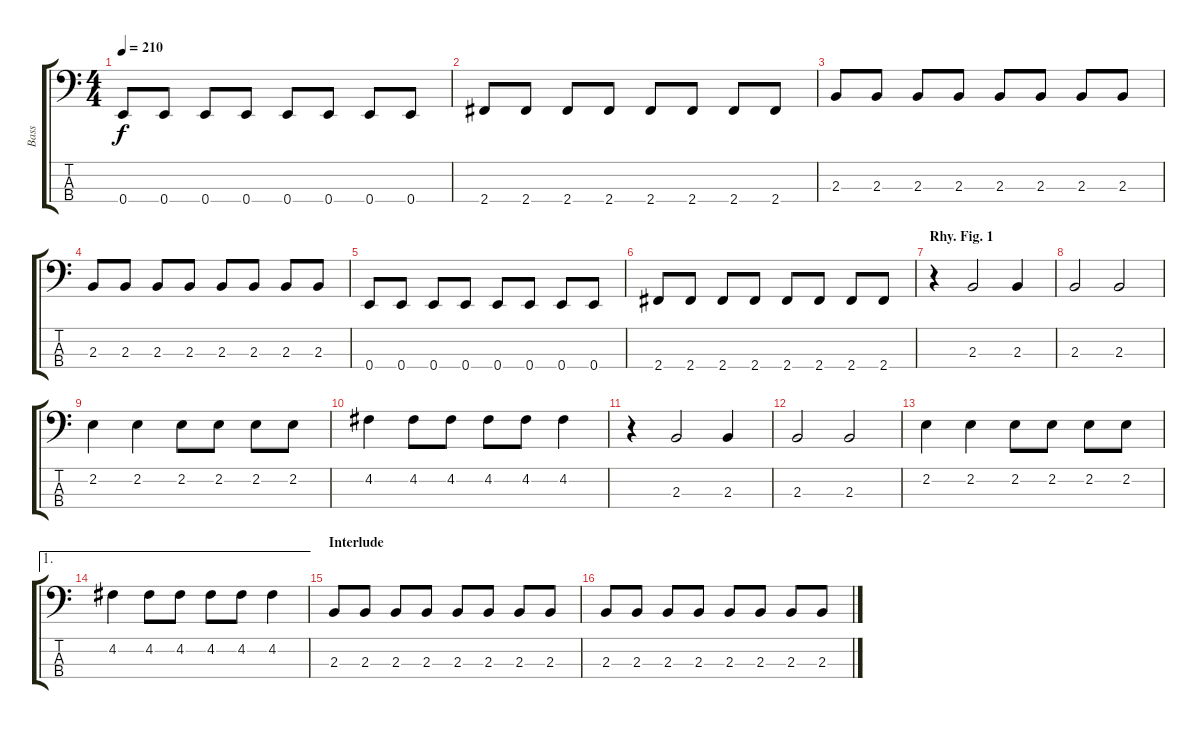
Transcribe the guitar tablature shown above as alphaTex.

\track ("Bass" "Bass") {instrument slapbass2}
\staff {score tabs}
\tuning (G2 D2 A1 E1) {hide}
\ts (4 4)
\tempo 210
\clef f4
\ks c
0.4.8{dy f} 0.4.8 0.4.8 0.4.8 0.4.8 0.4.8 0.4.8 0.4.8 |
2.4.8 2.4.8 2.4.8 2.4.8 2.4.8 2.4.8 2.4.8 2.4.8 |
2.3.8 2.3.8 2.3.8 2.3.8 2.3.8 2.3.8 2.3.8 2.3.8 |
2.3.8 2.3.8 2.3.8 2.3.8 2.3.8 2.3.8 2.3.8 2.3.8 |
0.4.8 0.4.8 0.4.8 0.4.8 0.4.8 0.4.8 0.4.8 0.4.8 |
2.4.8 2.4.8 2.4.8 2.4.8 2.4.8 2.4.8 2.4.8 2.4.8 |
\section ("" "Rhy. Fig. 1")
r.4 2.3.2 2.3.4 |
2.3.2 2.3.2 |
2.2.4 2.2.4 2.2.8 2.2.8 2.2.8 2.2.8 |
4.2.4 4.2.8 4.2.8 4.2.8 4.2.8 4.2.4 |
r.4 2.3.2 2.3.4 |
2.3.2 2.3.2 |
2.2.4 2.2.4 2.2.8 2.2.8 2.2.8 2.2.8 |
\ae 1
4.2.4 4.2.8 4.2.8 4.2.8 4.2.8 4.2.4 |
\section ("" "Interlude")
2.3.8 2.3.8 2.3.8 2.3.8 2.3.8 2.3.8 2.3.8 2.3.8 |
2.3.8 2.3.8 2.3.8 2.3.8 2.3.8 2.3.8 2.3.8 2.3.8
